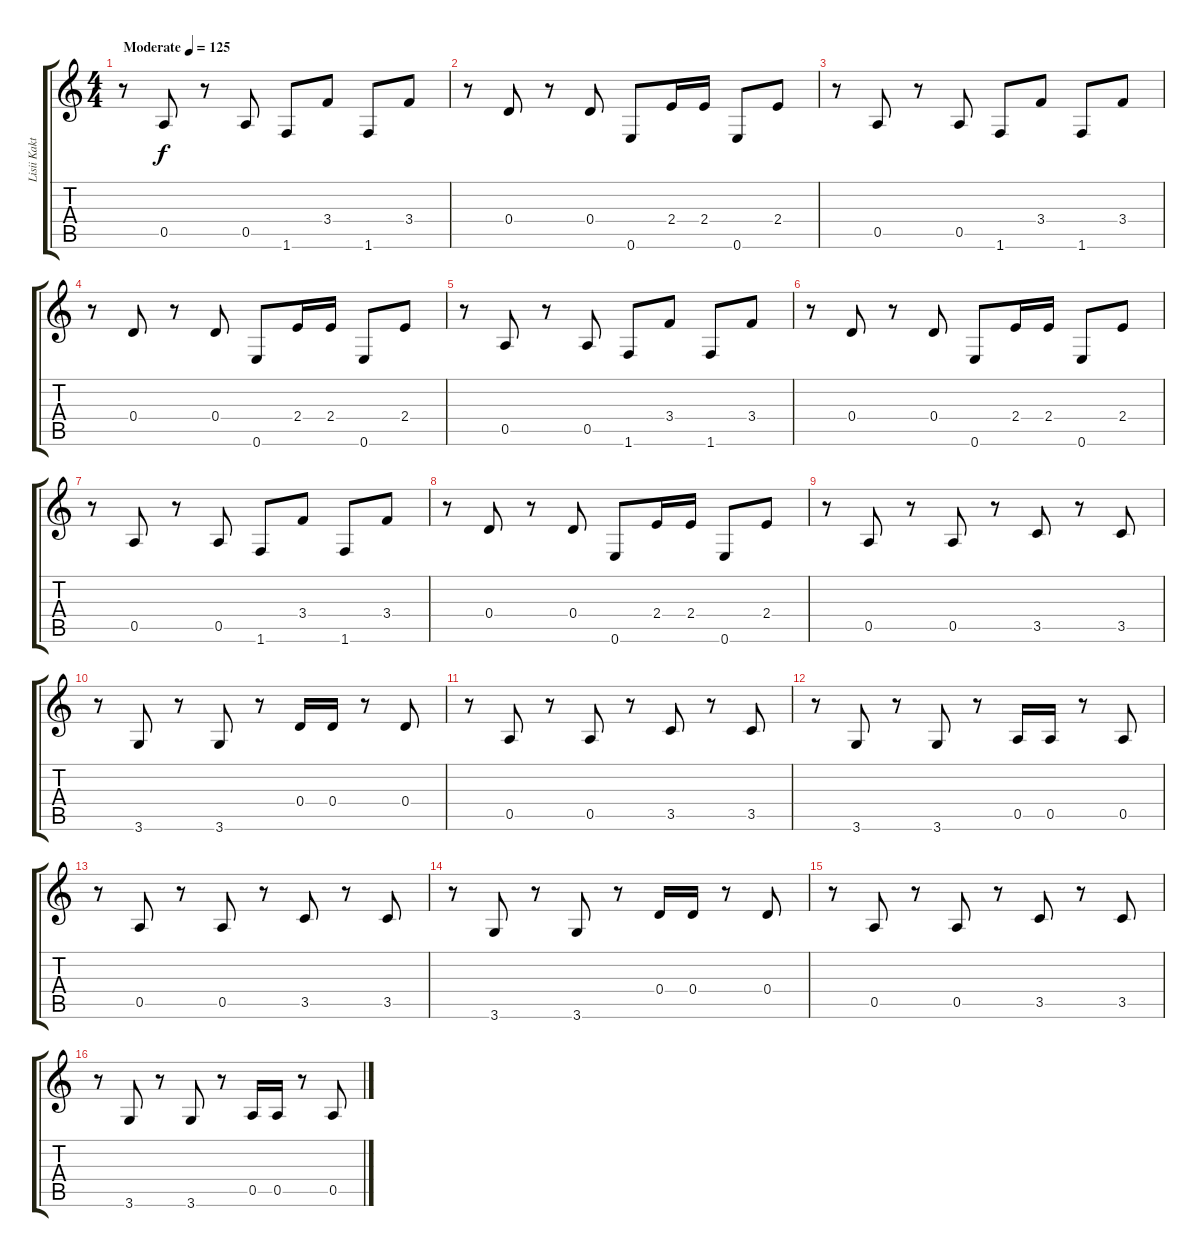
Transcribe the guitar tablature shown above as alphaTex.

\track ("Lisii Kaktus" "Lisii Kakt") {instrument electricbassfinger}
\staff {score tabs}
\tuning (E4 B3 G3 D3 A2 E2) {hide}
\ts (4 4)
\tempo (125 "Moderate")
\clef g2
\ks c
r.8{dy f instrument electricbassfinger} 0.5.8 r.8 0.5.8 1.6.8 3.4.8 1.6.8 3.4.8 |
r.8 0.4.8 r.8 0.4.8 0.6.8 2.4.16 2.4.16 0.6.8 2.4.8 |
r.8 0.5.8 r.8 0.5.8 1.6.8 3.4.8 1.6.8 3.4.8 |
r.8 0.4.8 r.8 0.4.8 0.6.8 2.4.16 2.4.16 0.6.8 2.4.8 |
r.8 0.5.8 r.8 0.5.8 1.6.8 3.4.8 1.6.8 3.4.8 |
r.8 0.4.8 r.8 0.4.8 0.6.8 2.4.16 2.4.16 0.6.8 2.4.8 |
r.8 0.5.8 r.8 0.5.8 1.6.8 3.4.8 1.6.8 3.4.8 |
r.8 0.4.8 r.8 0.4.8 0.6.8 2.4.16 2.4.16 0.6.8 2.4.8 |
r.8 0.5.8 r.8 0.5.8 r.8 3.5.8 r.8 3.5.8 |
r.8 3.6.8 r.8 3.6.8 r.8 0.4.16 0.4.16 r.8 0.4.8 |
r.8 0.5.8 r.8 0.5.8 r.8 3.5.8 r.8 3.5.8 |
r.8 3.6.8 r.8 3.6.8 r.8 0.5.16 0.5.16 r.8 0.5.8 |
r.8 0.5.8 r.8 0.5.8 r.8 3.5.8 r.8 3.5.8 |
r.8 3.6.8 r.8 3.6.8 r.8 0.4.16 0.4.16 r.8 0.4.8 |
r.8 0.5.8 r.8 0.5.8 r.8 3.5.8 r.8 3.5.8 |
r.8 3.6.8 r.8 3.6.8 r.8 0.5.16 0.5.16 r.8 0.5.8
